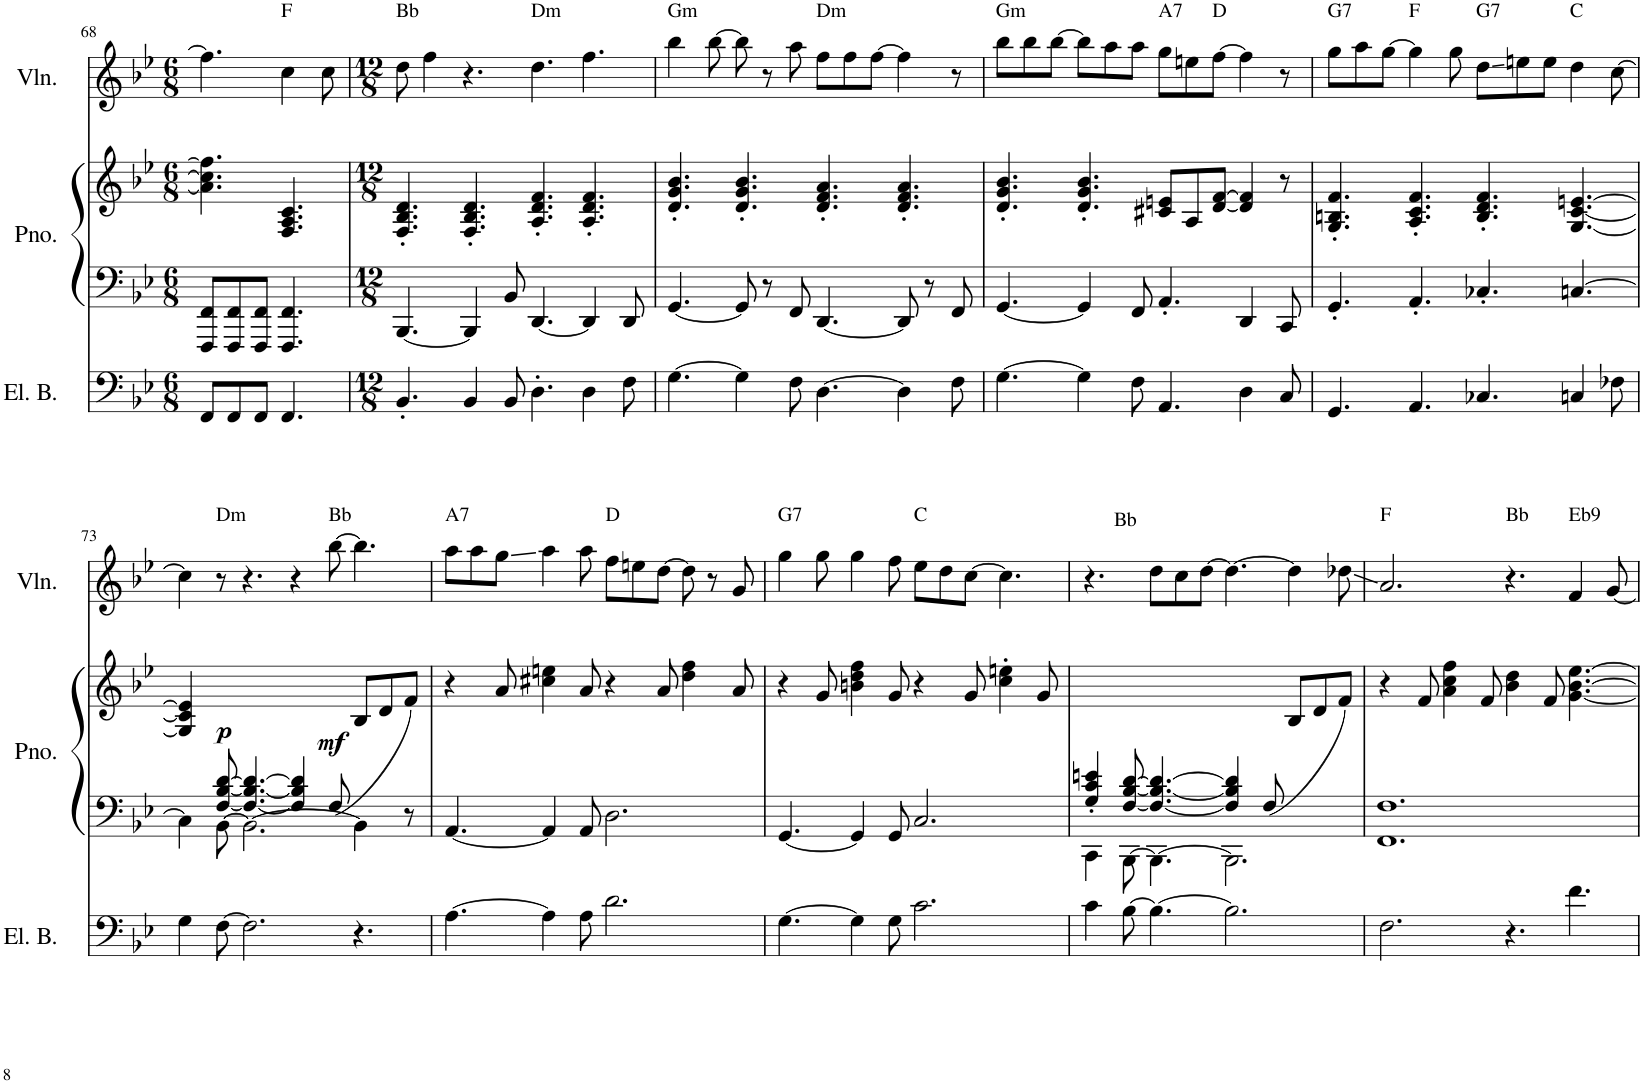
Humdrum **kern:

**kern	**kern	**kern	**dynam	**kern
*part3	*part2	*part2	*part2	*part1
*staff4	*staff3	*staff2	*staff2/3	*staff1
*I"Electric Bass	*I"Piano	*	*	*I"Violin
*I'El. B.	*I'Pno.	*	*	*I'Vln.
!!LO:PB:g=z
*clefF4	*clefF4	*clefG2	*	*clefG2
*Trd7c12	*	*	*	*
*k[b-e-]	*k[b-e-]	*k[b-e-]	*	*k[b-e-]
*M6/8	*M6/8	*M6/8	*	*M6/8
=68	=68	=68	=68	=68
8FF/L	8FFF/ 8FF/L	4.a\] 4.cc\] 4.ff\]	.	4.ff\]
8FF/	8FFF/ 8FF/	.	.	.
8FF/J	8FFF/ 8FF/J	.	.	.
!	!	!	!	!LO:TX:a:t=F
4.FF/	4.FFF/ 4.FF/	4.F/ 4.A/ 4.c/	.	4cc\
.	.	.	.	8cc\
=69	=69	=69	=69	=69
*M12/8	*M12/8	*M12/8	*	*M12/8
!	!	!	!	!LO:TX:a:t=Bb
4.BB-'/	[4.BBB-/	4.F/' 4.B-/' 4.d/'	.	8dd\
.	.	.	.	4ff\
4BB-/	4BBB-/]	4.F/' 4.B-/' 4.d/'	.	4.r
8BB-/	8BB-/	.	.	.
!	!	!	!	!LO:TX:a:t=Dm
4.D'\	[4.DD/	4.A/' 4.d/' 4.f/'	.	4.dd\
4D\	4DD/]	4.A/' 4.d/' 4.f/'	.	4.ff\
8F\	8DD/	.	.	.
=70	=70	=70	=70	=70
!	!	!	!	!LO:TX:a:t=Gm
[4.G\	[4.GG/	4.d/' 4.g/' 4.b-/'	.	4bb-\
.	.	.	.	[8bb-\
4G\]	8GG/]	4.d/' 4.g/' 4.b-/'	.	8bb-\]
.	8r	.	.	8r
8F\	8FF/	.	.	8aa\
!	!	!	!	!LO:TX:a:t=Dm
[4.D\	[4.DD/	4.d/' 4.f/' 4.a/'	.	8ff\L
.	.	.	.	8ff\
.	.	.	.	[8ff\J
4D\]	8DD/]	4.d/' 4.f/' 4.a/'	.	4ff\]
.	8r	.	.	.
8F\	8FF/	.	.	8r
=71	=71	=71	=71	=71
!	!	!	!	!LO:TX:a:t=Gm
[4.G\	[4.GG/	4.d/' 4.g/' 4.b-/'	.	8bb-\L
.	.	.	.	8bb-\
.	.	.	.	[8bb-\J
4G\]	4GG/]	4.d/' 4.g/' 4.b-/'	.	8bb-\L]
.	.	.	.	8aa\
8F\	8FF/	.	.	8aa\J
!	!	!	!	!LO:TX:a:t=A7
4.AA/	4.AA'/	8c#X/ 8en/L	.	8gg\L
.	.	8A/	.	8een\
!	!	!	!	!LO:TX:a:t=D
.	.	[8d/ [8f/J	.	[8ff\J
4D\	4DD/	4d/] 4f/]	.	4ff\]
8C/	8CC/	8r	.	8r
=72	=72	=72	=72	=72
!	!	!	!	!LO:TX:a:t=G7
4.GG/	4.GG'/	4.G/' 4.Bn/' 4.f/'	.	8gg\L
.	.	.	.	8aa\
.	.	.	.	[8gg\J
!	!	!	!	!LO:TX:a:t=F
4.AA/	4.AA'/	4.A/' 4.c/' 4.f/'	.	4gg\]
.	.	.	.	8gg\
!	!	!	!	!LO:TX:a:t=G7
4.C-X/	4.C-X'/	4.B/' 4.d/' 4.f/'	.	8dd\L
.	.	.	.	8een\
.	.	.	.	8ee\J
!	!	!	!	!LO:TX:a:t=C
4Cn/	[4.Cn/	[4.G/ [4.c/ [4.en/	.	4dd\
8F-X\	.	.	.	[8cc\
!!LO:LB:g=z
=73	=73	=73	=73	=73
*	*^	*	*	*
4G\	4ryy	4C\]	4G/] 4c/] 4e/]	.	4cc\]
!	!	!	!	!	!LO:TX:a:t=Dm
!	!	!	!	!LO:DY:b	!
[8F\	[8F/ [8B-/ [8d/	[8BB-\	2.ryy	p	8r
2.F\]	4.F/_ 4.B-/_ 4.d/_	2.BB-\_	.	.	4.r
.	4F/] 4B-/] 4d/]	.	.	.	4r
!	!	!	!	!	!LO:TX:a:t=Bb
!	!	!	!	!LO:DY:b	!
.	(8F/	.	8ryy	mf	[8bb-\
4.r	4.ryy	4BB-\]	8B-/L	.	4.bb-\]
.	.	.	8d/	.	.
.	.	8r	8f/J)	.	.
=74	=74	=74	=74	=74	=74
!	!	!	!	!	!LO:TX:a:t=A7
*	*v	*v	*	*	*
[4.A\	[4.AA/	4r	.	8aa\L
.	.	.	.	8aa\
.	.	8a/	.	8gg\J
4A\]	4AA/]	4cc#X\ 4een\	.	4aa\
8A\	8AA/	8a/	.	8aa\
!	!	!	!	!LO:TX:a:t=D
2.d\	2.D\	4r	.	8ff\L
.	.	.	.	8een\
.	.	8a/	.	[8dd\J
.	.	4dd\ 4ff\	.	8dd\]
.	.	.	.	8r
.	.	8a/	.	8g/
=75	=75	=75	=75	=75
!	!	!	!	!LO:TX:a:t=G7
[4.G\	[4.GG/	4r	.	4gg\
.	.	8g/	.	8gg\
4G\]	4GG/]	4bn\ 4dd\ 4ff\	.	4gg\
8G\	8GG/	8g/	.	8ff\
!	!	!	!	!LO:TX:a:t=C
2.c\	2.C/	4r	.	8ee-\L
.	.	.	.	8dd\
.	.	8g/	.	[8cc\J
.	.	4cc\' 4een\'	.	4.cc\]
.	.	8g/	.	.
=76	=76	=76	=76	=76
*	*^	*	*	*
4c\	4G/' 4c/' 4en/'	4CC\	8ryy	.	4.r
[8B-\	[8F/ [8B-/ [8d/	[8BBB-\	.	.	.
!	!	!	!	!	!LO:TX:a:t=Bb
4.B-\_	4.F/_ 4.B-/_ 4.d/_	4.BBB-\_	.	.	8dd\L
.	.	.	.	.	8cc\
.	.	.	.	.	[8dd\J
2.B-\]	4F/] 4B-/] 4d/]	2.BBB-\]	.	.	4.dd\_
.	(8F/	.	.	.	.
.	4.ryy	.	8B-/L	.	4dd\]
.	.	.	8d/	.	.
.	.	.	8f/J)	.	8dd-X\
*	*v	*v	*	*	*
=77	=77	=77	=77	=77
!	!	!	!	!LO:TX:a:t=F
2.F\	1.FF 1.F	4r	.	2.a/
.	.	8f/	.	.
.	.	4a\ 4cc\ 4ff\	.	.
.	.	8f/	.	.
!	!	!	!	!LO:TX:a:t=Bb
4.r	.	4b-\ 4dd\	.	4.r
.	.	8f/	.	.
!	!	!	!	!LO:TX:a:t=Eb9
4.f\	.	[4.g\ [4.b-\ [4.ee-\	.	4f/
.	.	.	.	[8g/
=	=	=	=	=
*-	*-	*-	*-	*-
